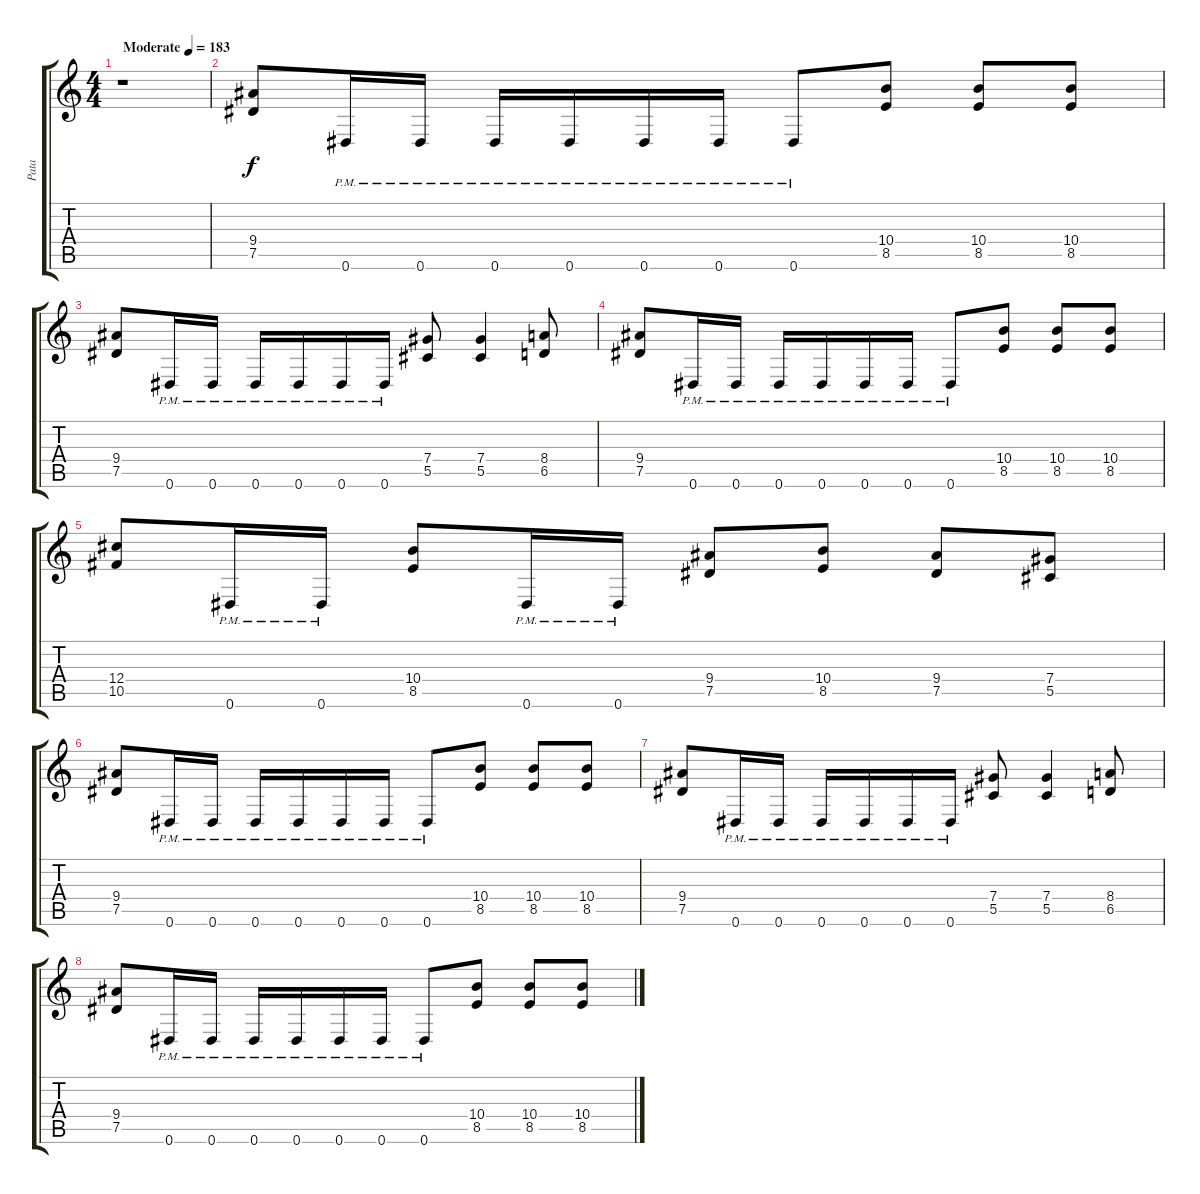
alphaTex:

\track ("Pata" "Pata") {instrument distortionguitar}
\staff {score tabs}
\tuning (Eb4 Bb3 Gb3 Db3 Ab2 Eb2) {hide}
\ts (4 4)
\tempo (183 "Moderate")
\clef g2
\ks c
r.1{dy f instrument distortionguitar} |
(9.4 7.5).8 0.6{pm}.16 0.6{pm}.16 0.6{pm}.16 0.6{pm}.16 0.6{pm}.16 0.6{pm}.16 0.6{pm}.8 (10.4 8.5).8 (10.4 8.5).8 (10.4 8.5).8 |
(9.4 7.5).8 0.6{pm}.16 0.6{pm}.16 0.6{pm}.16 0.6{pm}.16 0.6{pm}.16 0.6{pm}.16 (7.4 5.5).8 (7.4 5.5).4 (8.4 6.5).8 |
(9.4 7.5).8 0.6{pm}.16 0.6{pm}.16 0.6{pm}.16 0.6{pm}.16 0.6{pm}.16 0.6{pm}.16 0.6{pm}.8 (10.4 8.5).8 (10.4 8.5).8 (10.4 8.5).8 |
(12.4 10.5).8 0.6{pm}.16 0.6{pm}.16 (10.4 8.5).8 0.6{pm}.16 0.6{pm}.16 (9.4 7.5).8 (10.4 8.5).8 (9.4 7.5).8 (7.4 5.5).8 |
(9.4 7.5).8 0.6{pm}.16 0.6{pm}.16 0.6{pm}.16 0.6{pm}.16 0.6{pm}.16 0.6{pm}.16 0.6{pm}.8 (10.4 8.5).8 (10.4 8.5).8 (10.4 8.5).8 |
(9.4 7.5).8 0.6{pm}.16 0.6{pm}.16 0.6{pm}.16 0.6{pm}.16 0.6{pm}.16 0.6{pm}.16 (7.4 5.5).8 (7.4 5.5).4 (8.4 6.5).8 |
(9.4 7.5).8 0.6{pm}.16 0.6{pm}.16 0.6{pm}.16 0.6{pm}.16 0.6{pm}.16 0.6{pm}.16 0.6{pm}.8 (10.4 8.5).8 (10.4 8.5).8 (10.4 8.5).8
